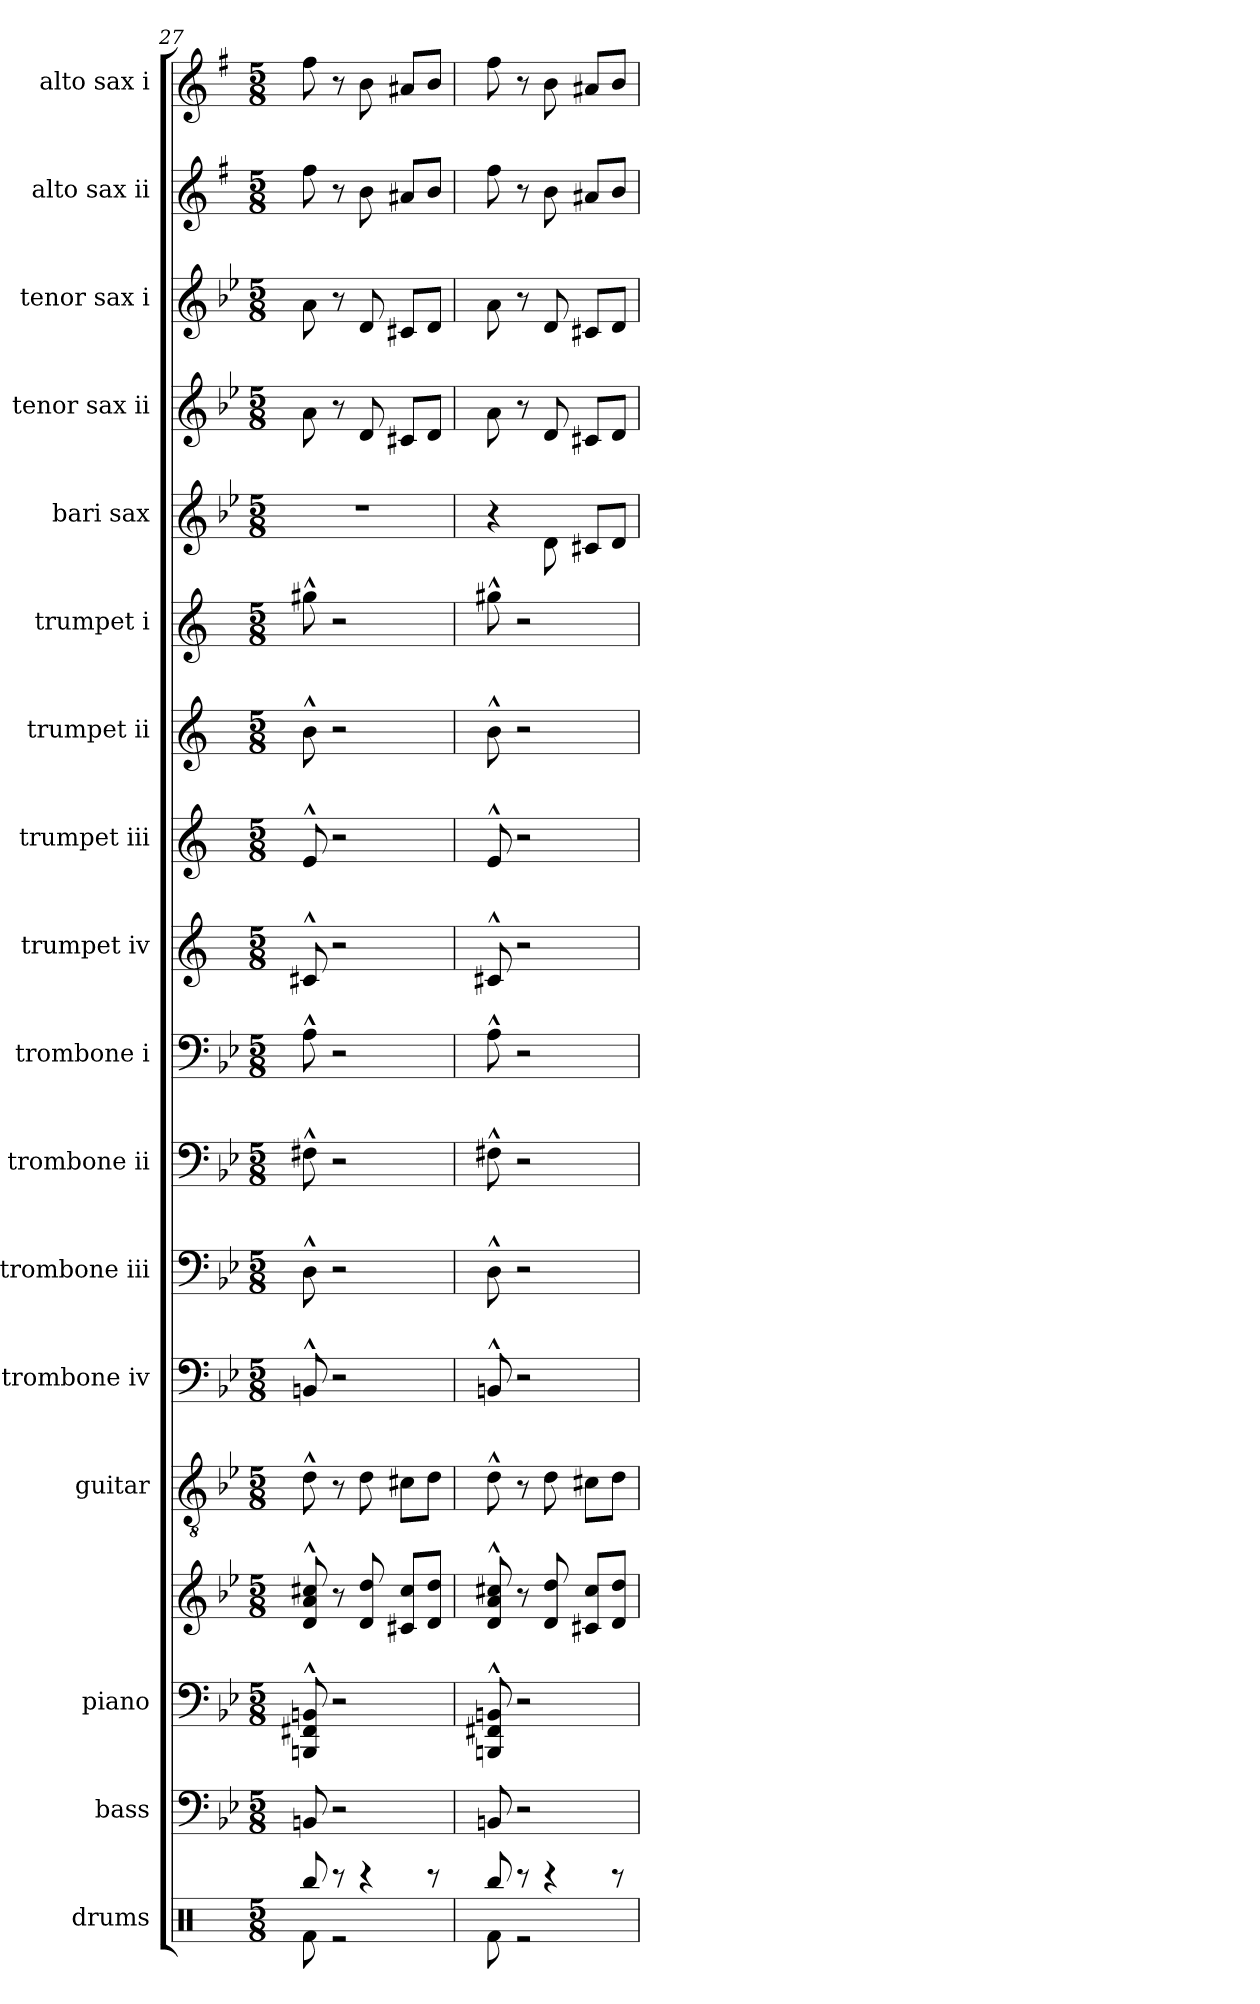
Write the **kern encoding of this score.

**kern	**kern	**kern	**kern	**kern	**kern	**kern	**kern	**kern	**kern	**kern	**kern	**kern	**kern	**kern	**kern	**kern	**kern
*part17	*part16	*part15	*part15	*part14	*part13	*part12	*part11	*part10	*part9	*part8	*part7	*part6	*part5	*part4	*part3	*part2	*part1
*staff18	*staff17	*staff16	*staff15	*staff14	*staff13	*staff12	*staff11	*staff10	*staff9	*staff8	*staff7	*staff6	*staff5	*staff4	*staff3	*staff2	*staff1
*I"drums	*I"bass	*I"piano	*	*I"guitar	*I"trombone iv	*I"trombone iii	*I"trombone ii	*I"trombone i	*I"trumpet iv	*I"trumpet iii	*I"trumpet ii	*I"trumpet i	*I"bari sax	*I"tenor sax ii	*I"tenor sax i	*I"alto sax ii	*I"alto sax i
*I'drs.	*I'bass	*I'pno.	*	*I'gtr.	*I'tbn. iv	*I'tbn. iii	*I'tbn. ii	*I'tbn. i	*I'tpt. iv	*I'tpt. iii	*I'tpt. ii	*I'tpt. i	*I'bari	*I'tenor ii	*I'tenor i	*I'alto ii	*I'alto i
*clefX	*clefF4	*clefF4	*clefG2	*clefGv2	*clefF4	*clefF4	*clefF4	*clefF4	*clefG2	*clefG2	*clefG2	*clefG2	*clefG2	*clefG2	*clefG2	*clefG2	*clefG2
*	*ITrd7c12	*	*	*	*	*	*	*	*ITrd1c2	*ITrd1c2	*ITrd1c2	*ITrd1c2	*ITrd12c21	*ITrd8c14	*ITrd8c14	*ITrd5c9	*ITrd5c9
*k[]	*k[b-e-]	*k[b-e-]	*k[b-e-]	*k[b-e-]	*k[b-e-]	*k[b-e-]	*k[b-e-]	*k[b-e-]	*k[b-e-]	*k[b-e-]	*k[b-e-]	*k[b-e-]	*k[b-e-]	*k[b-e-]	*k[b-e-]	*k[b-e-]	*k[b-e-]
*M5/8	*M5/8	*M5/8	*M5/8	*M5/8	*M5/8	*M5/8	*M5/8	*M5/8	*M5/8	*M5/8	*M5/8	*M5/8	*M5/8	*M5/8	*M5/8	*M5/8	*M5/8
=27	=27	=27	=27	=27	=27	=27	=27	=27	=27	=27	=27	=27	=27	=27	=27	=27	=27
*^	*	*	*	*	*	*	*	*	*	*	*	*	*	*	*	*	*
8Rbb/	8Rf\	8BBBn/	8BBBn/^^ 8FF#X/^^ 8BBn/^^	8d/^^ 8a/^^ 8cc#X/^^	8d^^\	8BBn^^/	8D^^\	8F#X^^\	8A^^\	8Bn^^/	8d^^/	8a^^\	8ff#X^^\	8%5r	8A\	8A\	8a\	8a\
8r	2r	2r	2r	8r	8r	2r	2r	2r	2r	2r	2r	2r	2r	.	8r	8r	8r	8r
4r	.	.	.	8d/ 8dd/	8d\	.	.	.	.	.	.	.	.	.	8D/	8D/	8d\	8d\
.	.	.	.	8c#X/ 8cc#/L	8c#X\L	.	.	.	.	.	.	.	.	.	8C#X/L	8C#X/L	8c#X/L	8c#X/L
8r	.	.	.	8d/ 8dd/J	8d\J	.	.	.	.	.	.	.	.	.	8D/J	8D/J	8d/J	8d/J
=28	=28	=28	=28	=28	=28	=28	=28	=28	=28	=28	=28	=28	=28	=28	=28	=28	=28	=28
8Rbb/	8Rf\	8BBBn/	8BBBn/^^ 8FF#X/^^ 8BBn/^^	8d/^^ 8a/^^ 8cc#X/^^	8d^^\	8BBn^^/	8D^^\	8F#X^^\	8A^^\	8Bn^^/	8d^^/	8a^^\	8ff#X^^\	4r	8A\	8A\	8a\	8a\
8r	2r	2r	2r	8r	8r	2r	2r	2r	2r	2r	2r	2r	2r	.	8r	8r	8r	8r
4r	.	.	.	8d/ 8dd/	8d\	.	.	.	.	.	.	.	.	8D\	8D/	8D/	8d\	8d\
.	.	.	.	8c#X/ 8cc#/L	8c#X\L	.	.	.	.	.	.	.	.	8C#X/L	8C#X/L	8C#X/L	8c#X/L	8c#X/L
8r	.	.	.	8d/ 8dd/J	8d\J	.	.	.	.	.	.	.	.	8D/J	8D/J	8D/J	8d/J	8d/J
*v	*v	*	*	*	*	*	*	*	*	*	*	*	*	*	*	*	*	*
=	=	=	=	=	=	=	=	=	=	=	=	=	=	=	=	=	=
*-	*-	*-	*-	*-	*-	*-	*-	*-	*-	*-	*-	*-	*-	*-	*-	*-	*-
